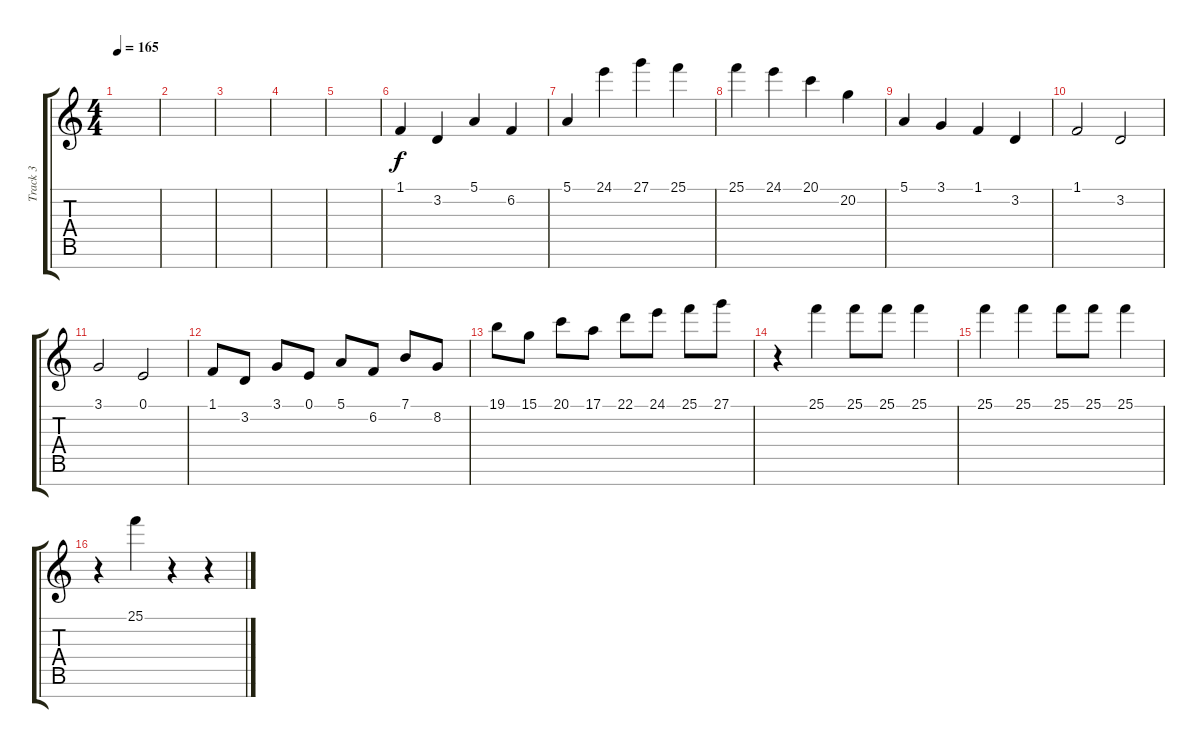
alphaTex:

\track ("Track 3" "Track 3") {instrument acousticgrandpiano}
\staff {score tabs}
\tuning (E4 B3 G3 D3 A2 E2 B1) {hide}
\ts (4 4)
\tempo 165
\clef g2
\ks c
|
|
|
|
|
1.1.4 3.2.4 5.1.4 6.2.4 |
5.1.4 24.1.4 27.1.4 25.1.4 |
25.1.4 24.1.4 20.1.4 20.2.4 |
5.1.4 3.1.4 1.1.4 3.2.4 |
1.1.2 3.2.2 |
3.1.2 0.1.2 |
1.1.8 3.2.8 3.1.8 0.1.8 5.1.8 6.2.8 7.1.8 8.2.8 |
19.1.8 15.1.8 20.1.8 17.1.8 22.1.8 24.1.8 25.1.8 27.1.8 |
r.4 25.1.4 25.1.8 25.1.8 25.1.4 |
25.1.4 25.1.4 25.1.8 25.1.8 25.1.4 |
r.4 25.1.4 r.4 r.4
